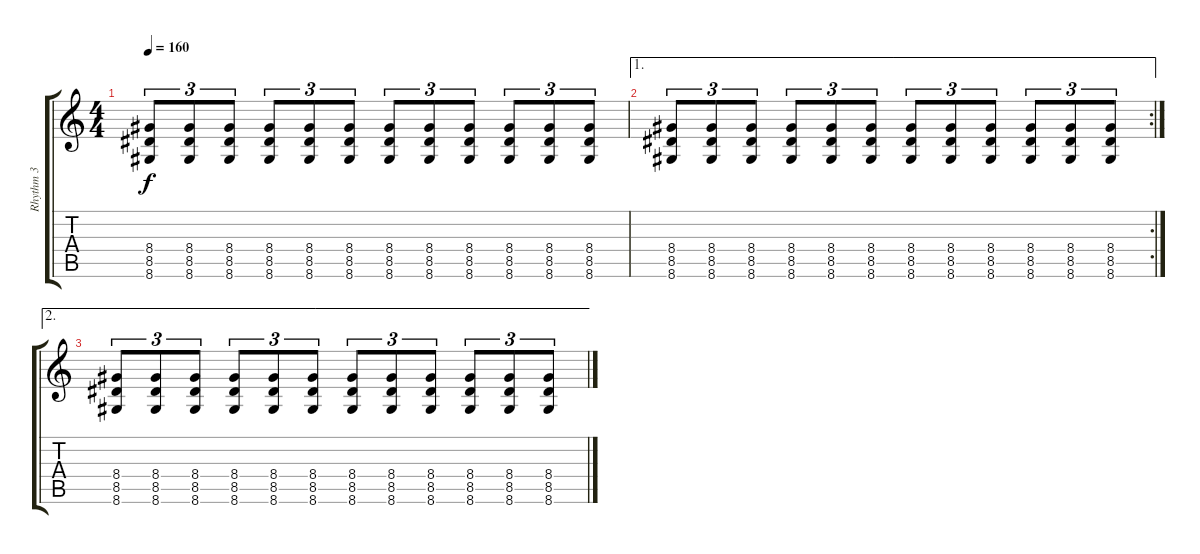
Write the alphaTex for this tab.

\track ("Rhythm 3" "Rhythm 3") {instrument distortionguitar}
\staff {score tabs}
\tuning (D4 A3 F3 C3 G2 C2) {hide}
\ts (4 4)
\tempo 160
\clef g2
\ks c
(8.4 8.5 8.6).8{tu (3 2) dy f} (8.4 8.5 8.6).8{tu (3 2)} (8.4 8.5 8.6).8{tu (3 2)} (8.4 8.5 8.6).8{tu (3 2)} (8.4 8.5 8.6).8{tu (3 2)} (8.4 8.5 8.6).8{tu (3 2)} (8.4 8.5 8.6).8{tu (3 2)} (8.4 8.5 8.6).8{tu (3 2)} (8.4 8.5 8.6).8{tu (3 2)} (8.4 8.5 8.6).8{tu (3 2)} (8.4 8.5 8.6).8{tu (3 2)} (8.4 8.5 8.6).8{tu (3 2)} |
\ae 1
\rc 2
(8.4 8.5 8.6).8{tu (3 2)} (8.4 8.5 8.6).8{tu (3 2)} (8.4 8.5 8.6).8{tu (3 2)} (8.4 8.5 8.6).8{tu (3 2)} (8.4 8.5 8.6).8{tu (3 2)} (8.4 8.5 8.6).8{tu (3 2)} (8.4 8.5 8.6).8{tu (3 2)} (8.4 8.5 8.6).8{tu (3 2)} (8.4 8.5 8.6).8{tu (3 2)} (8.4 8.5 8.6).8{tu (3 2)} (8.4 8.5 8.6).8{tu (3 2)} (8.4 8.5 8.6).8{tu (3 2)} |
\ae 2
(8.4 8.5 8.6).8{tu (3 2)} (8.4 8.5 8.6).8{tu (3 2)} (8.4 8.5 8.6).8{tu (3 2)} (8.4 8.5 8.6).8{tu (3 2)} (8.4 8.5 8.6).8{tu (3 2)} (8.4 8.5 8.6).8{tu (3 2)} (8.4 8.5 8.6).8{tu (3 2)} (8.4 8.5 8.6).8{tu (3 2)} (8.4 8.5 8.6).8{tu (3 2)} (8.4 8.5 8.6).8{tu (3 2)} (8.4 8.5 8.6).8{tu (3 2)} (8.4 8.5 8.6).8{tu (3 2)}
